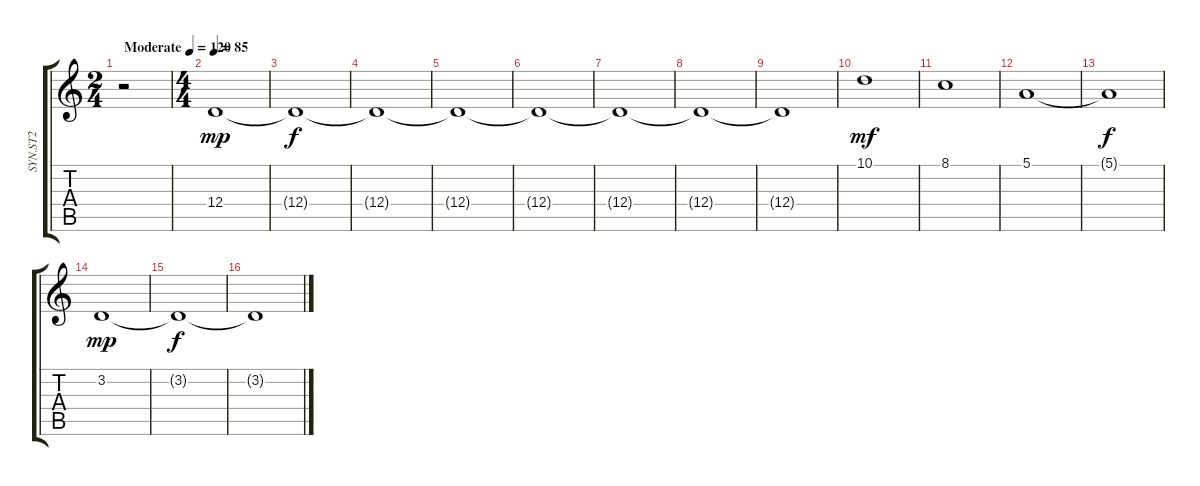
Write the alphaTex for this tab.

\track ("SYN.ST2" "SYN.ST2") {instrument synthstrings1}
\staff {score tabs}
\tuning (E4 B3 G3 D3 A2 E2) {hide}
\ts (2 4)
\tempo (120 "Moderate")
\clef g2
\ks c
r.2{dy mp instrument synthstrings1} |
\ts (4 4)
\tempo 85
12.4.1 |
12.4{t}.1{dy f} |
12.4{t}.1 |
12.4{t}.1 |
12.4{t}.1 |
12.4{t}.1 |
12.4{t}.1 |
12.4{t}.1 |
10.1.1{dy mf} |
8.1.1 |
5.1.1 |
5.1{t}.1{dy f} |
3.2.1{dy mp} |
3.2{t}.1{dy f} |
3.2{t}.1
